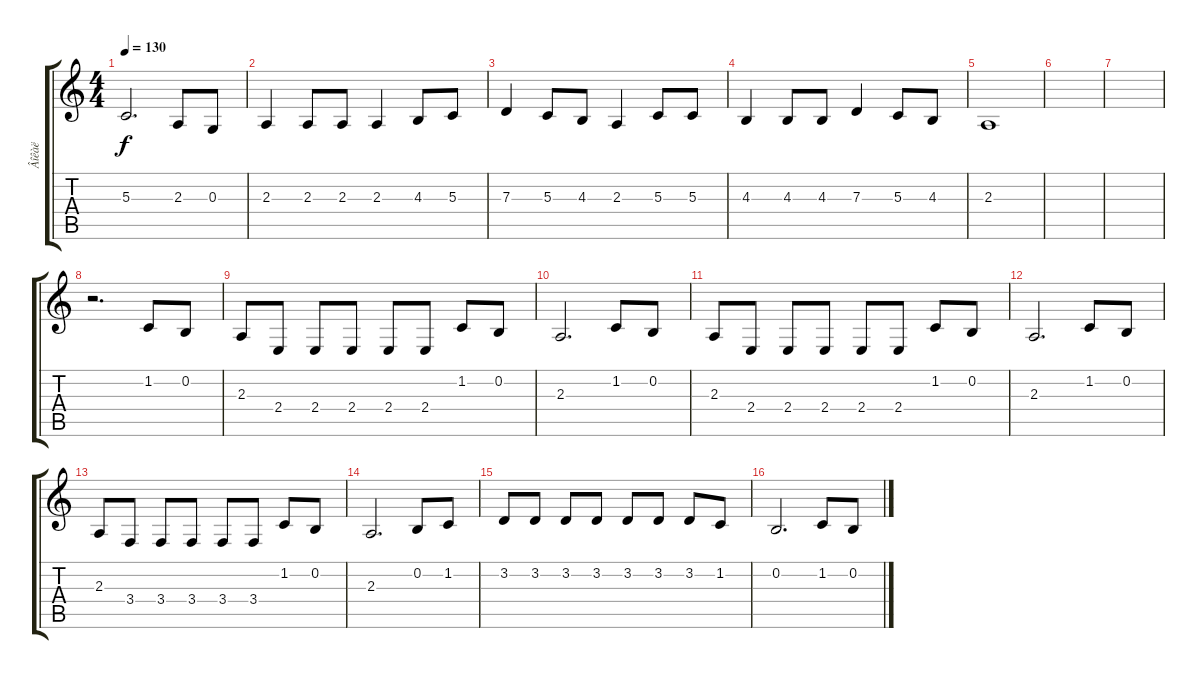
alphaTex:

\track ("Âîêàë" "Âîêàë") {instrument drawbarorgan}
\staff {score tabs}
\tuning (E4 B3 G3 D3 A2 E2) {hide}
\ts (4 4)
\tempo 130
\clef g2
\ks c
5.3.2{d dy f} 2.3.8 0.3.8 |
2.3.4 2.3.8 2.3.8 2.3.4 4.3.8 5.3.8 |
7.3.4 5.3.8 4.3.8 2.3.4 5.3.8 5.3.8 |
4.3.4 4.3.8 4.3.8 7.3.4 5.3.8 4.3.8 |
2.3.1 |
|
|
r.2{d} 1.2.8 0.2.8 |
2.3.8 2.4.8 2.4.8 2.4.8 2.4.8 2.4.8 1.2.8 0.2.8 |
2.3.2{d} 1.2.8 0.2.8 |
2.3.8 2.4.8 2.4.8 2.4.8 2.4.8 2.4.8 1.2.8 0.2.8 |
2.3.2{d} 1.2.8 0.2.8 |
2.3.8 3.4.8 3.4.8 3.4.8 3.4.8 3.4.8 1.2.8 0.2.8 |
2.3.2{d} 0.2.8 1.2.8 |
3.2.8 3.2.8 3.2.8 3.2.8 3.2.8 3.2.8 3.2.8 1.2.8 |
0.2.2{d} 1.2.8 0.2.8
